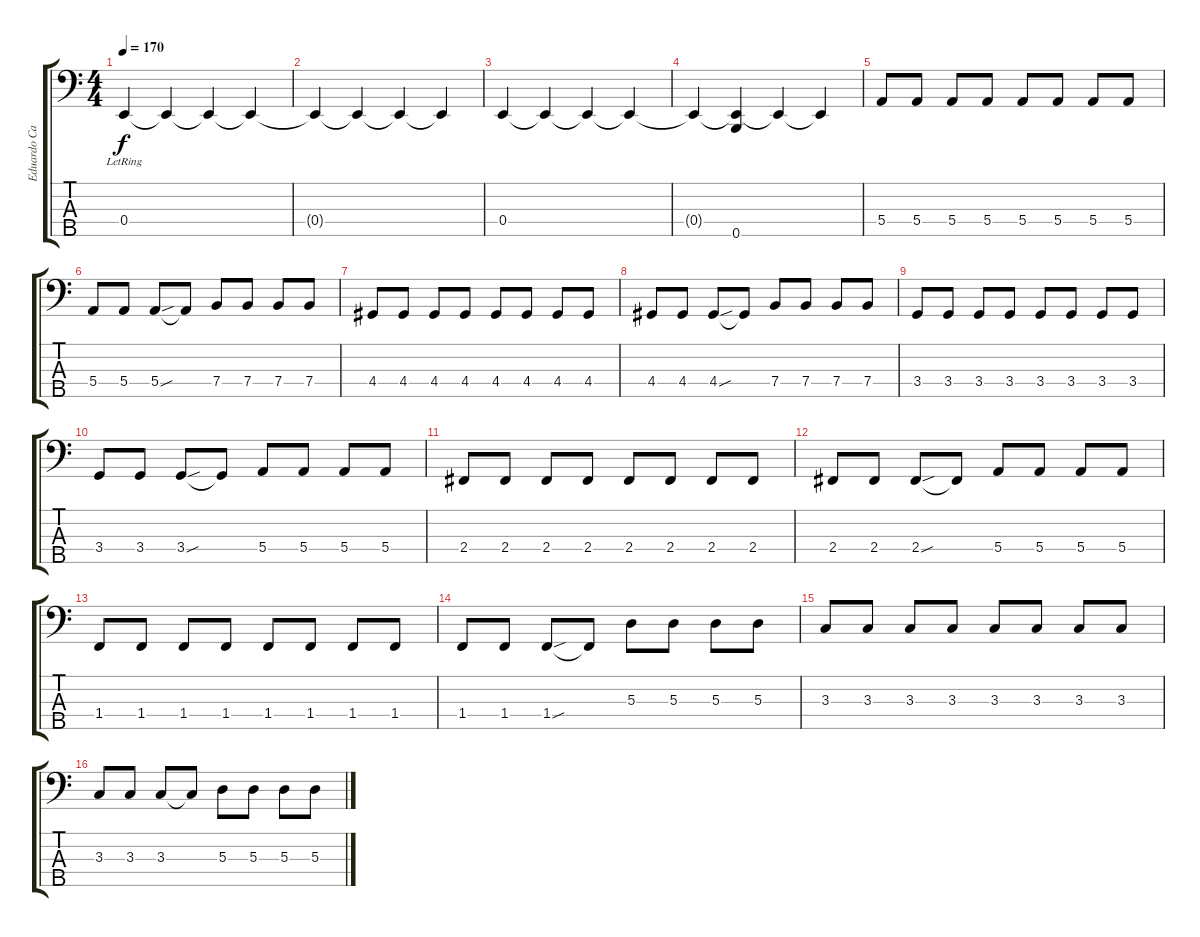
\track ("Eduardo Caces (bajo)" "Eduardo Ca") {instrument electricbassfinger}
\staff {score tabs}
\tuning (G2 D2 A1 E1 B0) {hide}
\ts (4 4)
\tempo 170
\clef f4
\ks c
0.4{lr}.4{dy f} 0.4{t}.4 0.4{t}.4 0.4{t}.4 |
0.4{t}.4 0.4{t}.4 0.4{t}.4 0.4{t}.4 |
0.4.4 0.4{t}.4 0.4{t}.4 0.4{t}.4 |
0.4{t}.4 (0.4{t} 0.5).4 0.4{t}.4 0.4{t}.4 |
5.4.8 5.4.8 5.4.8 5.4.8 5.4.8 5.4.8 5.4.8 5.4.8 |
5.4.8 5.4.8 5.4{sou}.8 5.4{t}.8 7.4.8 7.4.8 7.4.8 7.4.8 |
4.4.8 4.4.8 4.4.8 4.4.8 4.4.8 4.4.8 4.4.8 4.4.8 |
4.4.8 4.4.8 4.4{sou}.8 4.4{t}.8 7.4.8 7.4.8 7.4.8 7.4.8 |
3.4.8 3.4.8 3.4.8 3.4.8 3.4.8 3.4.8 3.4.8 3.4.8 |
3.4.8 3.4.8 3.4{sou}.8 3.4{t}.8 5.4.8 5.4.8 5.4.8 5.4.8 |
2.4.8 2.4.8 2.4.8 2.4.8 2.4.8 2.4.8 2.4.8 2.4.8 |
2.4.8 2.4.8 2.4{sou}.8 2.4{t}.8 5.4.8 5.4.8 5.4.8 5.4.8 |
1.4.8 1.4.8 1.4.8 1.4.8 1.4.8 1.4.8 1.4.8 1.4.8 |
1.4.8 1.4.8 1.4{sou}.8 1.4{t}.8 5.3.8 5.3.8 5.3.8 5.3.8 |
3.3.8 3.3.8 3.3.8 3.3.8 3.3.8 3.3.8 3.3.8 3.3.8 |
3.3.8 3.3.8 3.3.8 3.3{t}.8 5.3.8 5.3.8 5.3.8 5.3.8
